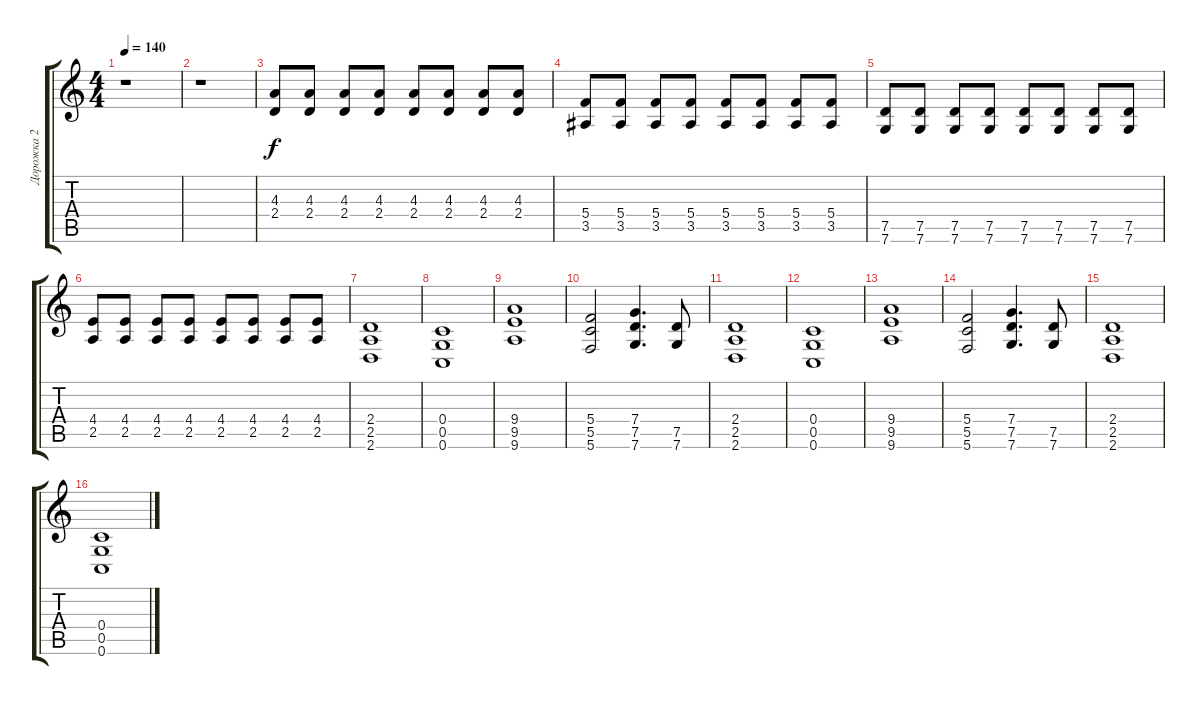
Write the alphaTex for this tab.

\track ("Дорожка 2" "Дорожка 2") {instrument overdrivenguitar}
\staff {score tabs}
\tuning (D4 A3 F3 C3 G2 C2) {hide}
\ts (4 4)
\tempo 140
\clef g2
\ks c
r.1{dy f} |
r.1 |
(4.3 2.4).8 (4.3 2.4).8 (4.3 2.4).8 (4.3 2.4).8 (4.3 2.4).8 (4.3 2.4).8 (4.3 2.4).8 (4.3 2.4).8 |
(5.4 3.5).8 (5.4 3.5).8 (5.4 3.5).8 (5.4 3.5).8 (5.4 3.5).8 (5.4 3.5).8 (5.4 3.5).8 (5.4 3.5).8 |
(7.5 7.6).8 (7.5 7.6).8 (7.5 7.6).8 (7.5 7.6).8 (7.5 7.6).8 (7.5 7.6).8 (7.5 7.6).8 (7.5 7.6).8 |
(4.4 2.5).8 (4.4 2.5).8 (4.4 2.5).8 (4.4 2.5).8 (4.4 2.5).8 (4.4 2.5).8 (4.4 2.5).8 (4.4 2.5).8 |
(2.4 2.5 2.6).1 |
(0.4 0.5 0.6).1 |
(9.4 9.5 9.6).1 |
(5.4 5.5 5.6).2 (7.4 7.5 7.6).4{d} (7.5 7.6).8 |
(2.4 2.5 2.6).1 |
(0.4 0.5 0.6).1 |
(9.4 9.5 9.6).1 |
(5.4 5.5 5.6).2 (7.4 7.5 7.6).4{d} (7.5 7.6).8 |
(2.4 2.5 2.6).1 |
(0.4 0.5 0.6).1
